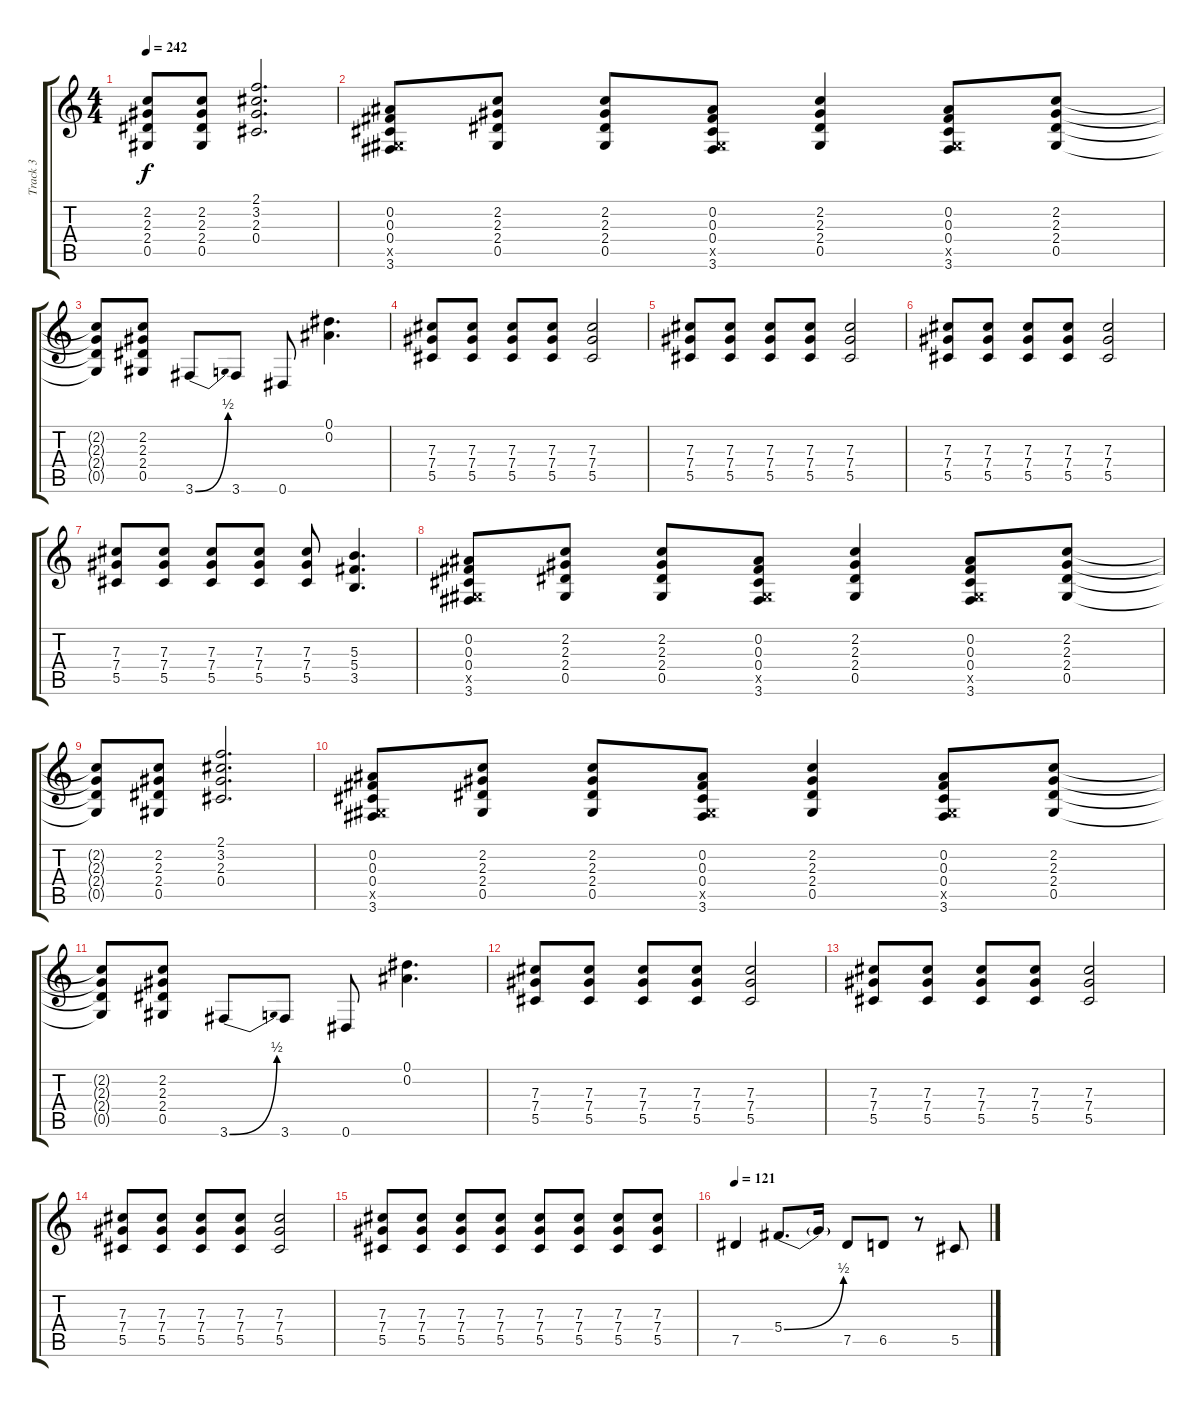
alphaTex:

\track ("Track 3" "Track 3") {instrument overdrivenguitar}
\staff {score tabs}
\tuning (Eb4 Bb3 Gb3 Db3 Ab2 Eb2) {hide}
\ts (4 4)
\tempo 242
\clef g2
\ks c
(2.2{t} 2.3{t} 2.4{t} 0.5{t}).8{dy f} (2.2 2.3 2.4 0.5).8 (2.1 3.2 2.3 0.4).2{d} |
(0.2 0.3 0.4 0.5{x} 3.6).8 (2.2 2.3 2.4 0.5).8 (2.2 2.3 2.4 0.5).8 (0.2 0.3 0.4 0.5{x} 3.6).8 (2.2 2.3 2.4 0.5).4 (0.2 0.3 0.4 0.5{x} 3.6).8 (2.2 2.3 2.4 0.5).8 |
(2.2{t} 2.3{t} 2.4{t} 0.5{t}).8 (2.2 2.3 2.4 0.5).8 3.6{be (bend 0 0 60 2)}.8 3.6.8 0.6.8 (0.1 0.2).4{d} |
(7.3 7.4 5.5).8 (7.3 7.4 5.5).8 (7.3 7.4 5.5).8 (7.3 7.4 5.5).8 (7.3 7.4 5.5).2 |
(7.3 7.4 5.5).8 (7.3 7.4 5.5).8 (7.3 7.4 5.5).8 (7.3 7.4 5.5).8 (7.3 7.4 5.5).2 |
(7.3 7.4 5.5).8 (7.3 7.4 5.5).8 (7.3 7.4 5.5).8 (7.3 7.4 5.5).8 (7.3 7.4 5.5).2 |
(7.3 7.4 5.5).8 (7.3 7.4 5.5).8 (7.3 7.4 5.5).8 (7.3 7.4 5.5).8 (7.3 7.4 5.5).8 (5.3 5.4 3.5).4{d} |
(0.2 0.3 0.4 0.5{x} 3.6).8 (2.2 2.3 2.4 0.5).8 (2.2 2.3 2.4 0.5).8 (0.2 0.3 0.4 0.5{x} 3.6).8 (2.2 2.3 2.4 0.5).4 (0.2 0.3 0.4 0.5{x} 3.6).8 (2.2 2.3 2.4 0.5).8 |
(2.2{t} 2.3{t} 2.4{t} 0.5{t}).8 (2.2 2.3 2.4 0.5).8 (2.1 3.2 2.3 0.4).2{d} |
(0.2 0.3 0.4 0.5{x} 3.6).8 (2.2 2.3 2.4 0.5).8 (2.2 2.3 2.4 0.5).8 (0.2 0.3 0.4 0.5{x} 3.6).8 (2.2 2.3 2.4 0.5).4 (0.2 0.3 0.4 0.5{x} 3.6).8 (2.2 2.3 2.4 0.5).8 |
(2.2{t} 2.3{t} 2.4{t} 0.5{t}).8 (2.2 2.3 2.4 0.5).8 3.6{be (bend 0 0 60 2)}.8 3.6.8 0.6.8 (0.1 0.2).4{d} |
(7.3 7.4 5.5).8 (7.3 7.4 5.5).8 (7.3 7.4 5.5).8 (7.3 7.4 5.5).8 (7.3 7.4 5.5).2 |
(7.3 7.4 5.5).8 (7.3 7.4 5.5).8 (7.3 7.4 5.5).8 (7.3 7.4 5.5).8 (7.3 7.4 5.5).2 |
(7.3 7.4 5.5).8 (7.3 7.4 5.5).8 (7.3 7.4 5.5).8 (7.3 7.4 5.5).8 (7.3 7.4 5.5).2 |
(7.3 7.4 5.5).8 (7.3 7.4 5.5).8 (7.3 7.4 5.5).8 (7.3 7.4 5.5).8 (7.3 7.4 5.5).8 (7.3 7.4 5.5).8 (7.3 7.4 5.5).8 (7.3 7.4 5.5).8 |
\tempo 121
7.5.4 5.4{be (bend 0 0 60 2)}.8{d} 5.4{t}.16 7.5.8 6.5.8 r.8 5.5.8
